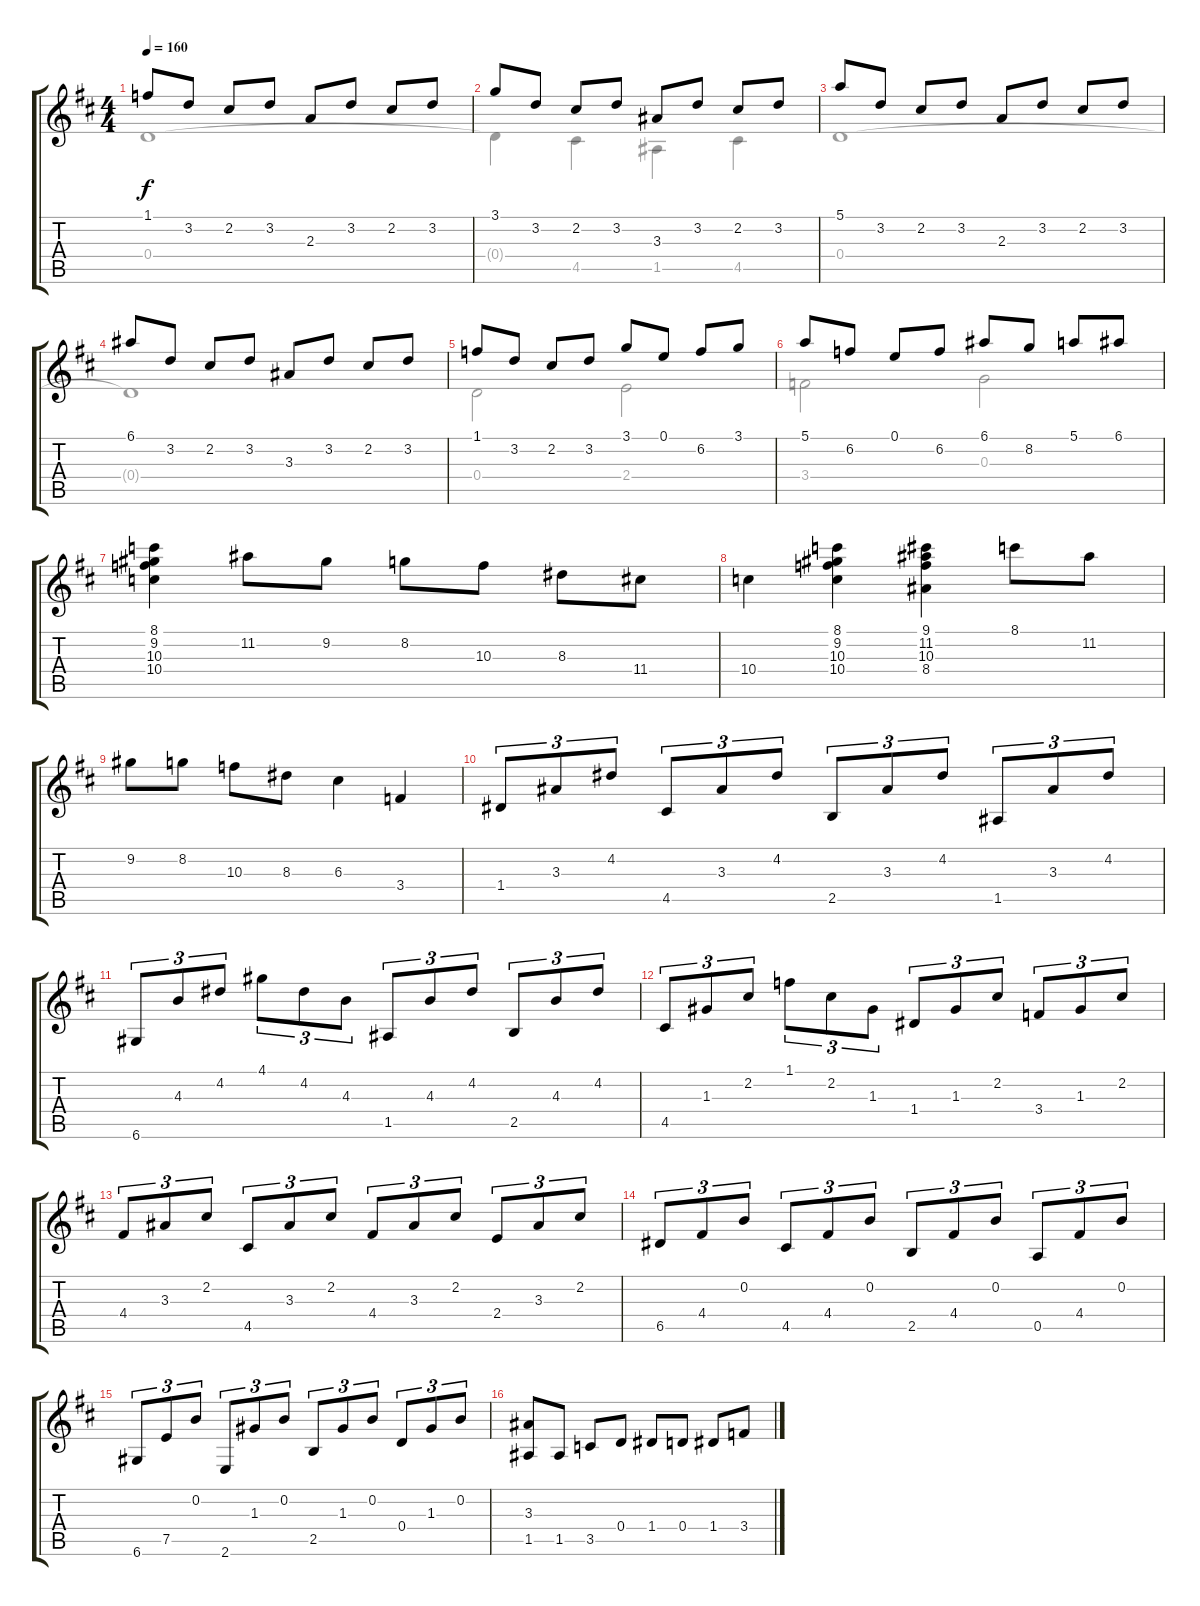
\track "" {mute instrument acousticguitarsteel}
\staff {score tabs}
\tuning (E4 B3 G3 D3 A2 D2) {hide}
\voice
\ts (4 4)
\tempo 160
\clef g2
\ks d
1.1.8{dy f} 3.2.8 2.2.8 3.2.8 2.3.8 3.2.8 2.2.8 3.2.8 |
3.1.8 3.2.8 2.2.8 3.2.8 3.3.8 3.2.8 2.2.8 3.2.8 |
5.1.8 3.2.8 2.2.8 3.2.8 2.3.8 3.2.8 2.2.8 3.2.8 |
6.1.8 3.2.8 2.2.8 3.2.8 3.3.8 3.2.8 2.2.8 3.2.8 |
1.1.8 3.2.8 2.2.8 3.2.8 3.1.8 0.1.8 6.2.8 3.1.8 |
5.1.8 6.2.8 0.1.8 6.2.8 6.1.8 8.2.8 5.1.8 6.1.8 |
(8.1 9.2 10.3 10.4).4 11.2.8 9.2.8 8.2.8 10.3.8 8.3.8 11.4.8 |
10.4.4 (8.1 9.2 10.3 10.4).4 (9.1 11.2 10.3 8.4).4 8.1.8 11.2.8 |
9.2.8 8.2.8 10.3.8 8.3.8 6.3.4 3.4.4 |
1.4.8{tu (3 2)} 3.3.8{tu (3 2)} 4.2.8{tu (3 2)} 4.5.8{tu (3 2)} 3.3.8{tu (3 2)} 4.2.8{tu (3 2)} 2.5.8{tu (3 2)} 3.3.8{tu (3 2)} 4.2.8{tu (3 2)} 1.5.8{tu (3 2)} 3.3.8{tu (3 2)} 4.2.8{tu (3 2)} |
6.6.8{tu (3 2)} 4.3.8{tu (3 2)} 4.2.8{tu (3 2)} 4.1.8{tu (3 2)} 4.2.8{tu (3 2)} 4.3.8{tu (3 2)} 1.5.8{tu (3 2)} 4.3.8{tu (3 2)} 4.2.8{tu (3 2)} 2.5.8{tu (3 2)} 4.3.8{tu (3 2)} 4.2.8{tu (3 2)} |
4.5.8{tu (3 2)} 1.3.8{tu (3 2)} 2.2.8{tu (3 2)} 1.1.8{tu (3 2)} 2.2.8{tu (3 2)} 1.3.8{tu (3 2)} 1.4.8{tu (3 2)} 1.3.8{tu (3 2)} 2.2.8{tu (3 2)} 3.4.8{tu (3 2)} 1.3.8{tu (3 2)} 2.2.8{tu (3 2)} |
4.4.8{tu (3 2)} 3.3.8{tu (3 2)} 2.2.8{tu (3 2)} 4.5.8{tu (3 2)} 3.3.8{tu (3 2)} 2.2.8{tu (3 2)} 4.4.8{tu (3 2)} 3.3.8{tu (3 2)} 2.2.8{tu (3 2)} 2.4.8{tu (3 2)} 3.3.8{tu (3 2)} 2.2.8{tu (3 2)} |
6.5.8{tu (3 2)} 4.4.8{tu (3 2)} 0.2.8{tu (3 2)} 4.5.8{tu (3 2)} 4.4.8{tu (3 2)} 0.2.8{tu (3 2)} 2.5.8{tu (3 2)} 4.4.8{tu (3 2)} 0.2.8{tu (3 2)} 0.5.8{tu (3 2)} 4.4.8{tu (3 2)} 0.2.8{tu (3 2)} |
6.6.8{tu (3 2)} 7.5.8{tu (3 2)} 0.2.8{tu (3 2)} 2.6.8{tu (3 2)} 1.3.8{tu (3 2)} 0.2.8{tu (3 2)} 2.5.8{tu (3 2)} 1.3.8{tu (3 2)} 0.2.8{tu (3 2)} 0.4.8{tu (3 2)} 1.3.8{tu (3 2)} 0.2.8{tu (3 2)} |
(3.3 1.5).8 1.5.8 3.5.8 0.4.8 1.4.8 0.4.8 1.4.8 3.4.8
\voice
\clef g2
\ottava regular
\simile none
\ks d
0.4.1{dy f} |
0.4{t}.4 4.5.4 1.5.4 4.5.4 |
0.4.1 |
0.4{t}.1 |
0.4.2 2.4.2 |
3.4.2 0.3.2 |
|
|
|
|
|
|
|
|
|
